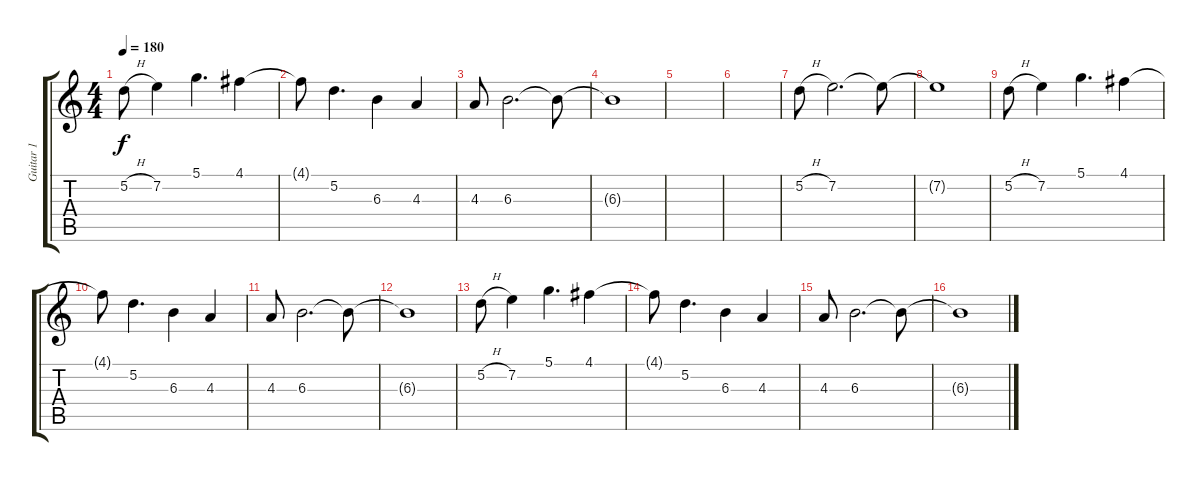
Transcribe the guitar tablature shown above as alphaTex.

\track ("Guitar 1" "Guitar 1") {instrument overdrivenguitar}
\staff {score tabs}
\tuning (D4 A3 F3 C3 G2 C2) {hide}
\ts (4 4)
\tempo 180
\clef g2
\ks c
5.2{h}.8{dy f} 7.2.4 5.1.4{d} 4.1.4 |
4.1{t}.8 5.2.4{d} 6.3.4 4.3.4 |
4.3.8 6.3.2{d} 6.3{t}.8 |
6.3{t}.1 |
|
|
5.2{h}.8 7.2.2{d} 7.2{t}.8 |
7.2{t}.1 |
5.2{h}.8 7.2.4 5.1.4{d} 4.1.4 |
4.1{t}.8 5.2.4{d} 6.3.4 4.3.4 |
4.3.8 6.3.2{d} 6.3{t}.8 |
6.3{t}.1 |
5.2{h}.8 7.2.4 5.1.4{d} 4.1.4 |
4.1{t}.8 5.2.4{d} 6.3.4 4.3.4 |
4.3.8 6.3.2{d} 6.3{t}.8 |
6.3{t}.1
